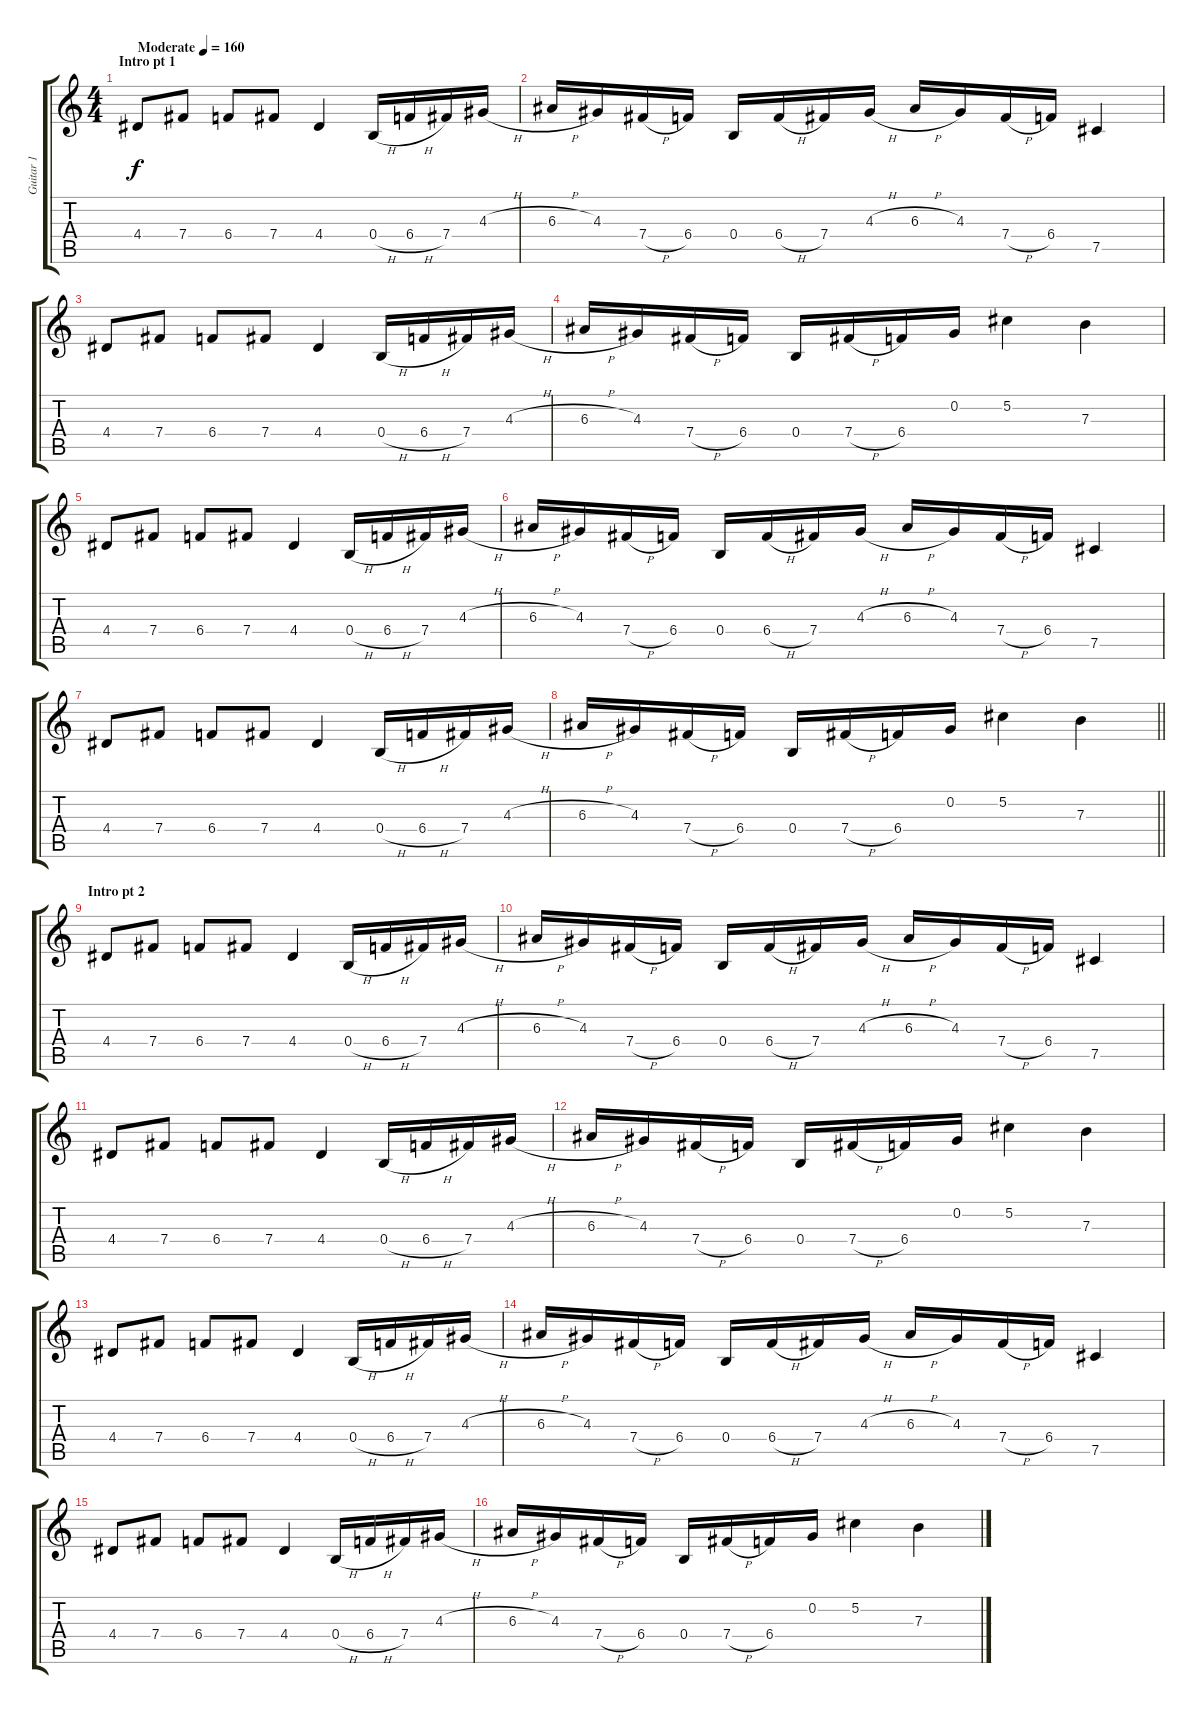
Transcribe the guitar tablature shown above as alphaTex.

\track ("Guitar 1" "Guitar 1") {instrument distortionguitar}
\staff {score tabs}
\tuning (Db4 Ab3 E3 B2 Gb2 B1) {hide}
\ts (4 4)
\section ("" "Intro pt 1")
\tempo (160 "Moderate")
\clef g2
\ks c
4.4.8{dy f instrument distortionguitar} 7.4.8 6.4.8 7.4.8 4.4.4 0.4{h}.16 6.4{h}.16 7.4.16 4.3{h}.16 |
6.3{h}.16 4.3.16 7.4{h}.16 6.4.16 0.4.16 6.4{h}.16 7.4.16 4.3{h}.16 6.3{h}.16 4.3.16 7.4{h}.16 6.4.16 7.5.4 |
4.4.8 7.4.8 6.4.8 7.4.8 4.4.4 0.4{h}.16 6.4{h}.16 7.4.16 4.3{h}.16 |
6.3{h}.16 4.3.16 7.4{h}.16 6.4.16 0.4.16 7.4{h}.16 6.4.16 0.2.16 5.2.4 7.3.4 |
4.4.8 7.4.8 6.4.8 7.4.8 4.4.4 0.4{h}.16 6.4{h}.16 7.4.16 4.3{h}.16 |
6.3{h}.16 4.3.16 7.4{h}.16 6.4.16 0.4.16 6.4{h}.16 7.4.16 4.3{h}.16 6.3{h}.16 4.3.16 7.4{h}.16 6.4.16 7.5.4 |
4.4.8 7.4.8 6.4.8 7.4.8 4.4.4 0.4{h}.16 6.4{h}.16 7.4.16 4.3{h}.16 |
\barLineRight lightlight
6.3{h}.16 4.3.16 7.4{h}.16 6.4.16 0.4.16 7.4{h}.16 6.4.16 0.2.16 5.2.4 7.3.4 |
\section ("" "Intro pt 2")
4.4.8 7.4.8 6.4.8 7.4.8 4.4.4 0.4{h}.16 6.4{h}.16 7.4.16 4.3{h}.16 |
6.3{h}.16 4.3.16 7.4{h}.16 6.4.16 0.4.16 6.4{h}.16 7.4.16 4.3{h}.16 6.3{h}.16 4.3.16 7.4{h}.16 6.4.16 7.5.4 |
4.4.8 7.4.8 6.4.8 7.4.8 4.4.4 0.4{h}.16 6.4{h}.16 7.4.16 4.3{h}.16 |
6.3{h}.16 4.3.16 7.4{h}.16 6.4.16 0.4.16 7.4{h}.16 6.4.16 0.2.16 5.2.4 7.3.4 |
4.4.8 7.4.8 6.4.8 7.4.8 4.4.4 0.4{h}.16 6.4{h}.16 7.4.16 4.3{h}.16 |
6.3{h}.16 4.3.16 7.4{h}.16 6.4.16 0.4.16 6.4{h}.16 7.4.16 4.3{h}.16 6.3{h}.16 4.3.16 7.4{h}.16 6.4.16 7.5.4 |
4.4.8 7.4.8 6.4.8 7.4.8 4.4.4 0.4{h}.16 6.4{h}.16 7.4.16 4.3{h}.16 |
6.3{h}.16 4.3.16 7.4{h}.16 6.4.16 0.4.16 7.4{h}.16 6.4.16 0.2.16 5.2.4 7.3.4
